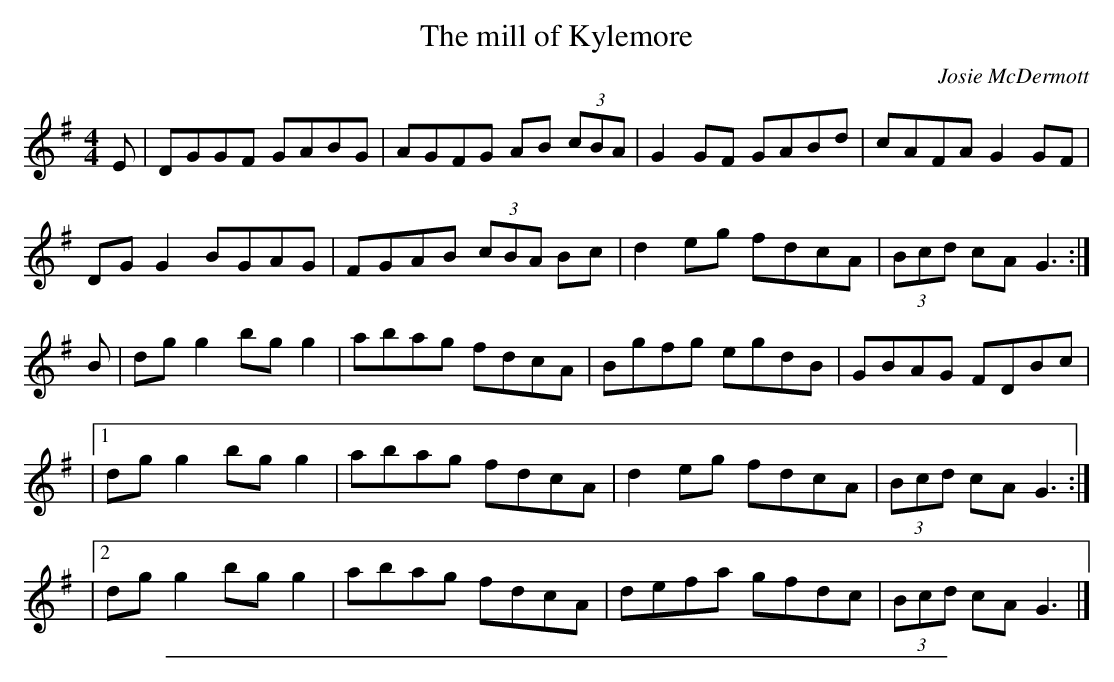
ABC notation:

X:1
T: The mill of Kylemore
C:Josie McDermott
M:4/4
L:1/8
K:G
E|DGGF GABG|AGFG AB (3cBA|G2 GF GABd|cAFA G2 GF|
DG G2 BGAG|FGAB (3cBA Bc|d2 eg fdcA|(3Bcd cA G3:|
B|dg g2 bg g2|abag fdcA|Bgfg egdB|GBAG FDBc|
|1 dg g2 bg g2|abag fdcA|d2 eg fdcA|(3Bcd cA G3:|
|2 dg g2 bg g2|abag fdcA|defa gfdc|(3Bcd cA G3|]
